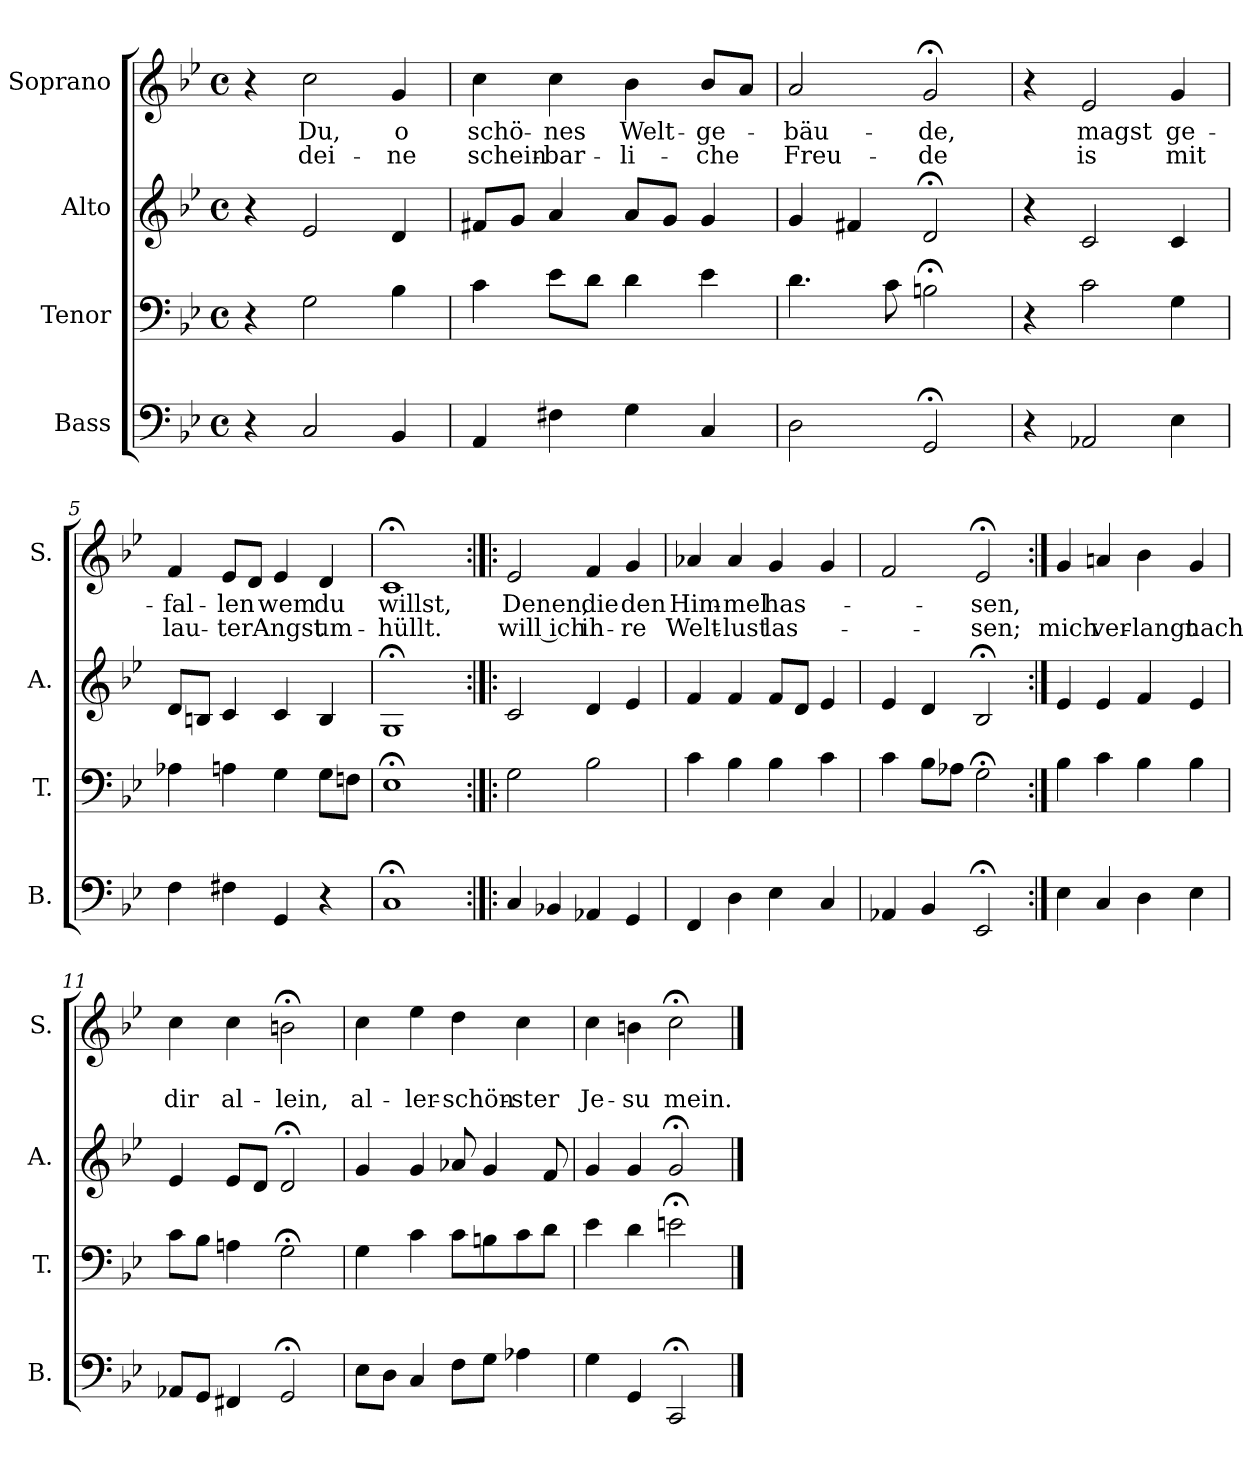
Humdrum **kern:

**kern	**kern	**kern	**kern	**text	**text
*part4	*part3	*part2	*part1	*part1	*part1
*staff4	*staff3	*staff2	*staff1	*staff1	*staff1
*I"Bass	*I"Tenor	*I"Alto	*I"Soprano	*	*
*I'B.	*I'T.	*I'A.	*I'S.	*	*
*clefF4	*clefF4	*clefG2	*clefG2	*	*
*k[b-e-]	*k[b-e-]	*k[b-e-]	*k[b-e-]	*	*
*g:	*g:	*g:	*g:	*	*
*M4/4	*M4/4	*M4/4	*M4/4	*	*
*met(c)	*met(c)	*met(c)	*met(c)	*	*
=1	=1	=1	=1	=1	=1
4r	4r	4r	4r	.	.
2C/	2G\	2e-/	2cc\	Du,	dei-
4BB-/	4B-\	4d/	4g/	o	-ne
=2	=2	=2	=2	=2	=2
4AA/	4c\	8f#X/L	4cc\	schö-	schein-
.	.	8g/J	.	.	.
4F#X\	8e-\L	4a/	4cc\	-nes	-bar-
.	8d\J	.	.	.	.
4G\	4d\	8a/L	4b-\	Welt-	-li-
.	.	8g/J	.	.	.
4C/	4e-\	4g/	8b-/L	-ge-	-che
.	.	.	8a/J	.	.
=3	=3	=3	=3	=3	=3
2D\	4.d\	4g/	2a/	-bäu-	Freu-
.	.	4f#X/	.	.	.
.	8c\	.	.	.	.
2GG;</	2Bn;<\	2d;</	2g;</	-de,	-de
=4	=4	=4	=4	=4	=4
4r	4r	4r	4r	.	.
2AA-X/	2c\	2c/	2e-/	magst	is
4E-\	4G\	4c/	4g/	ge-	mit
!!LO:LB:g=z
=5	=5	=5	=5	=5	=5
4F\	4A-X\	8d/L	4f/	-fal-	lau-
.	.	8Bn/J	.	.	.
4F#X\	4An\	4c/	8e-/L	-len	-ter
.	.	.	8d/J	.	.
4GG/	4G\	4c/	4e-/	wem	Angst
4r	8G\L	4B/	4d/	du	um-
.	8Fn\J	.	.	.	.
=6	=6	=6	=6	=6	=6
1C;<	1E-;<	1G;<	1c;<	willst,	-hüllt.
=7:|!|:	=7:|!|:	=7:|!|:	=7:|!|:	=7:|!|:	=7:|!|:
4C/	2G\	2c/	2e-/	Denen,	will ich
4BB-X/	.	.	.	.	.
4AA-X/	2B-\	4d/	4f/	die	ih-
4GG/	.	4e-/	4g/	den	-re
=8	=8	=8	=8	=8	=8
4FF/	4c\	4f/	4a-X/	Him-	Welt-
4D\	4B-\	4f/	4a-/	-mel	-lust
4E-\	4B-\	8f/L	4g/	has-	las-
.	.	8d/J	.	.	.
4C/	4c\	4e-/	4g/	.	.
=9	=9	=9	=9	=9	=9
4AA-X/	4c\	4e-/	2f/	.	.
4BB-/	8B-\L	4d/	.	.	.
.	8A-X\J	.	.	.	.
2EE-;</	2G;<\	2B-;</	2e-;</	-sen,	-sen;
!!LO:PB:g=z
=10:|!	=10:|!	=10:|!	=10:|!	=10:|!	=10:|!
4E-\	4B-\	4e-/	4g/	.	mich
4C/	4c\	4e-/	4an/	.	ver-
4D\	4B-\	4f/	4b-\	.	-langt
4E-\	4B-\	4e-/	4g/	.	nach
=11	=11	=11	=11	=11	=11
8AA-X/L	8c\L	4e-/	4cc\	.	dir
8GG/J	8B-\J	.	.	.	.
4FF#X/	4An\	8e-/L	4cc\	.	al-
.	.	8d/J	.	.	.
2GG;</	2G;<\	2d;</	2bn;<\	.	-lein,
=12	=12	=12	=12	=12	=12
8E-\L	4G\	4g/	4cc\	.	al-
8D\J	.	.	.	.	.
4C/	4c\	4g/	4ee-\	.	-ler-
8F\L	8c\L	8a-X/	4dd\	.	-schön-
8G\J	8Bn\	4g/	.	.	.
4A-X\	8c\	.	4cc\	.	-ster
.	8d\J	8f/	.	.	.
=13	=13	=13	=13	=13	=13
4G\	4e-\	4g/	4cc\	.	Je-
4GG/	4d\	4g/	4bn\	.	-su
2CC;</	2en;<\	2g;</	2cc;<\	.	mein.
==	==	==	==	==	==
*-	*-	*-	*-	*-	*-
